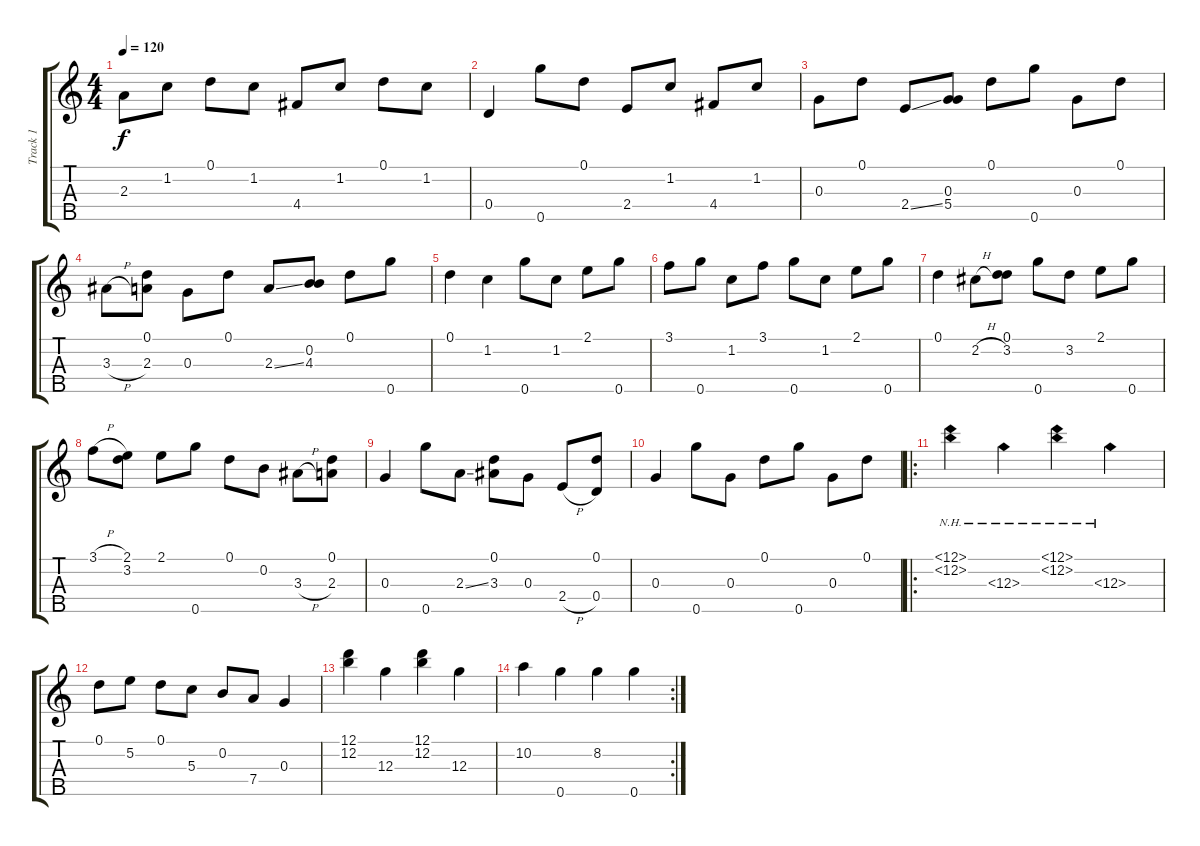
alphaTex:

\track ("Track 1" "Track 1") {instrument banjo}
\staff {score tabs}
\tuning (D4 B3 G3 D3 G4) {hide}
\displaytranspose 12
\ts (4 4)
\tempo 120
\clef g2
\ks c
2.3.8{dy f} 1.2.8 0.1.8 1.2.8 4.4.8 1.2.8 0.1.8 1.2.8 |
0.4.4 0.5.8 0.1.8 2.4.8 1.2.8 4.4.8 1.2.8 |
0.3.8 0.1.8 2.4{ss}.8 (0.3 5.4).8 0.1.8 0.5.8 0.3.8 0.1.8 |
3.3{h}.8 (0.1 2.3).8 0.3.8 0.1.8 2.3{ss}.8 (0.2 4.3).8 0.1.8 0.5.8 |
0.1.4 1.2.4 0.5.8 1.2.8 2.1.8 0.5.8 |
3.1.8 0.5.8 1.2.8 3.1.8 0.5.8 1.2.8 2.1.8 0.5.8 |
0.1.4 2.2{h}.8 (0.1 3.2).8 0.5.8 3.2.8 2.1.8 0.5.8 |
3.1{h}.8 (2.1 3.2).8 2.1.8 0.5.8 0.1.8 0.2.8 3.3{h}.8 (0.1 2.3).8 |
0.3.4 0.5.8 2.3{ss}.8 (0.1 3.3).8 0.3.8 2.4{h}.8 (0.1 0.4).8 |
0.3.4 0.5.8 0.3.8 0.1.8 0.5.8 0.3.8 0.1.8 |
\ro
(12.1{nh} 12.2{nh}).4 12.3{nh}.4 (12.1{nh} 12.2{nh}).4 12.3{nh}.4 |
0.1.8 5.2.8 0.1.8 5.3.8 0.2.8 7.4.8 0.3.4 |
(12.1 12.2).4 12.3.4 (12.1 12.2).4 12.3.4 |
\rc 2
10.2.4 0.5.4 8.2.4 0.5.4
